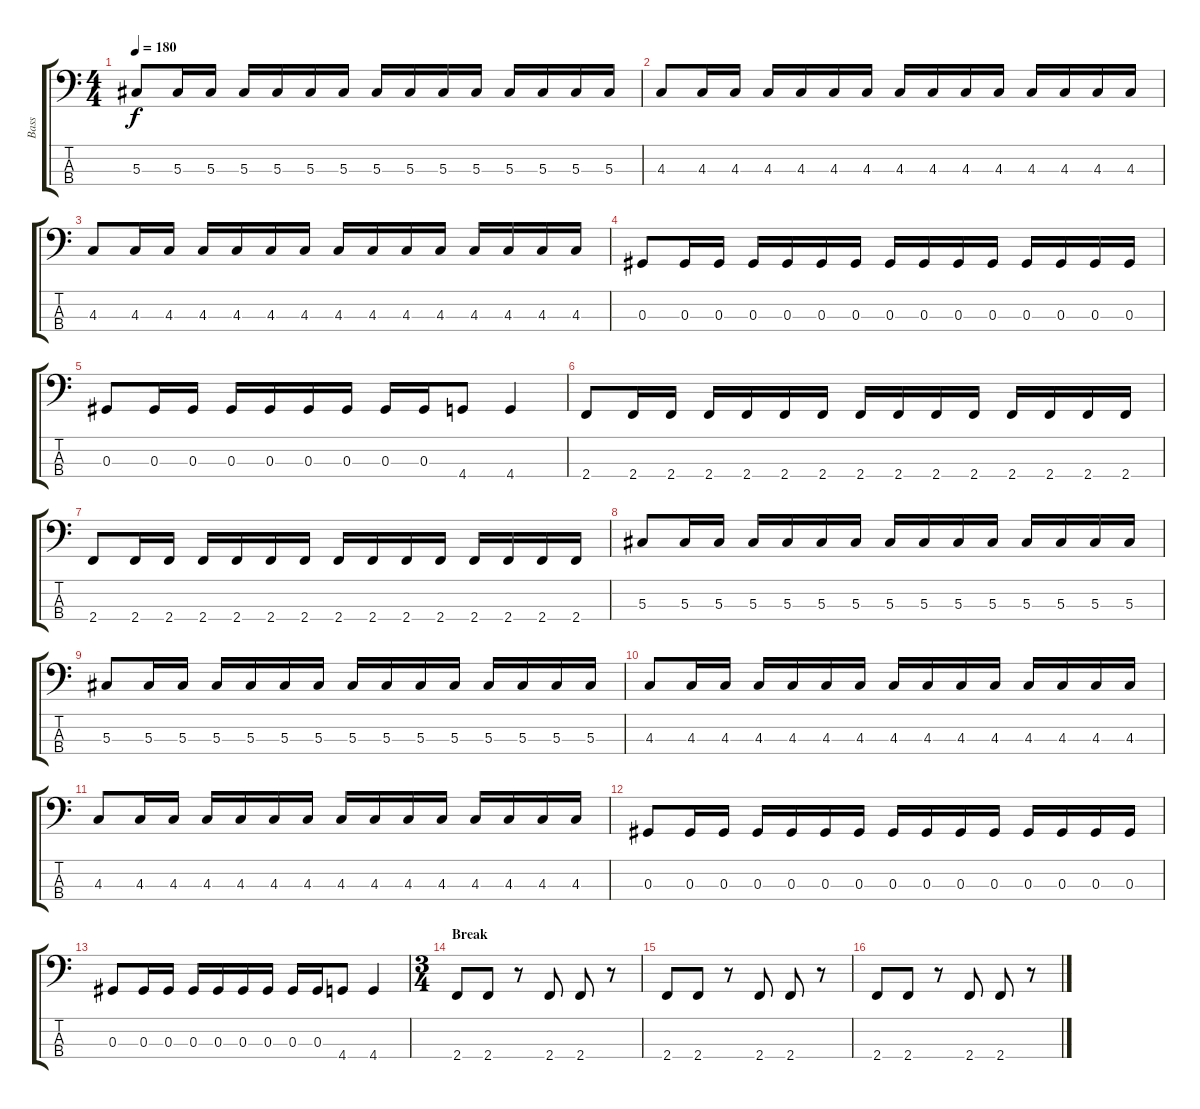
\track ("Bass" "Bass") {instrument electricbasspick}
\staff {score tabs}
\tuning (Gb2 Db2 Ab1 Eb1) {hide}
\ts (4 4)
\tempo 180
\clef f4
\ks c
5.3.8{dy f} 5.3.16 5.3.16 5.3.16 5.3.16 5.3.16 5.3.16 5.3.16 5.3.16 5.3.16 5.3.16 5.3.16 5.3.16 5.3.16 5.3.16 |
4.3.8 4.3.16 4.3.16 4.3.16 4.3.16 4.3.16 4.3.16 4.3.16 4.3.16 4.3.16 4.3.16 4.3.16 4.3.16 4.3.16 4.3.16 |
4.3.8 4.3.16 4.3.16 4.3.16 4.3.16 4.3.16 4.3.16 4.3.16 4.3.16 4.3.16 4.3.16 4.3.16 4.3.16 4.3.16 4.3.16 |
0.3.8 0.3.16 0.3.16 0.3.16 0.3.16 0.3.16 0.3.16 0.3.16 0.3.16 0.3.16 0.3.16 0.3.16 0.3.16 0.3.16 0.3.16 |
0.3.8 0.3.16 0.3.16 0.3.16 0.3.16 0.3.16 0.3.16 0.3.16 0.3.16 4.4.8 4.4.4 |
2.4.8 2.4.16 2.4.16 2.4.16 2.4.16 2.4.16 2.4.16 2.4.16 2.4.16 2.4.16 2.4.16 2.4.16 2.4.16 2.4.16 2.4.16 |
2.4.8 2.4.16 2.4.16 2.4.16 2.4.16 2.4.16 2.4.16 2.4.16 2.4.16 2.4.16 2.4.16 2.4.16 2.4.16 2.4.16 2.4.16 |
5.3.8 5.3.16 5.3.16 5.3.16 5.3.16 5.3.16 5.3.16 5.3.16 5.3.16 5.3.16 5.3.16 5.3.16 5.3.16 5.3.16 5.3.16 |
5.3.8 5.3.16 5.3.16 5.3.16 5.3.16 5.3.16 5.3.16 5.3.16 5.3.16 5.3.16 5.3.16 5.3.16 5.3.16 5.3.16 5.3.16 |
4.3.8 4.3.16 4.3.16 4.3.16 4.3.16 4.3.16 4.3.16 4.3.16 4.3.16 4.3.16 4.3.16 4.3.16 4.3.16 4.3.16 4.3.16 |
4.3.8 4.3.16 4.3.16 4.3.16 4.3.16 4.3.16 4.3.16 4.3.16 4.3.16 4.3.16 4.3.16 4.3.16 4.3.16 4.3.16 4.3.16 |
0.3.8 0.3.16 0.3.16 0.3.16 0.3.16 0.3.16 0.3.16 0.3.16 0.3.16 0.3.16 0.3.16 0.3.16 0.3.16 0.3.16 0.3.16 |
0.3.8 0.3.16 0.3.16 0.3.16 0.3.16 0.3.16 0.3.16 0.3.16 0.3.16 4.4.8 4.4.4 |
\ts (3 4)
\section ("" "Break")
2.4.8 2.4.8 r.8 2.4.8 2.4.8 r.8 |
2.4.8 2.4.8 r.8 2.4.8 2.4.8 r.8 |
2.4.8 2.4.8 r.8 2.4.8 2.4.8 r.8
